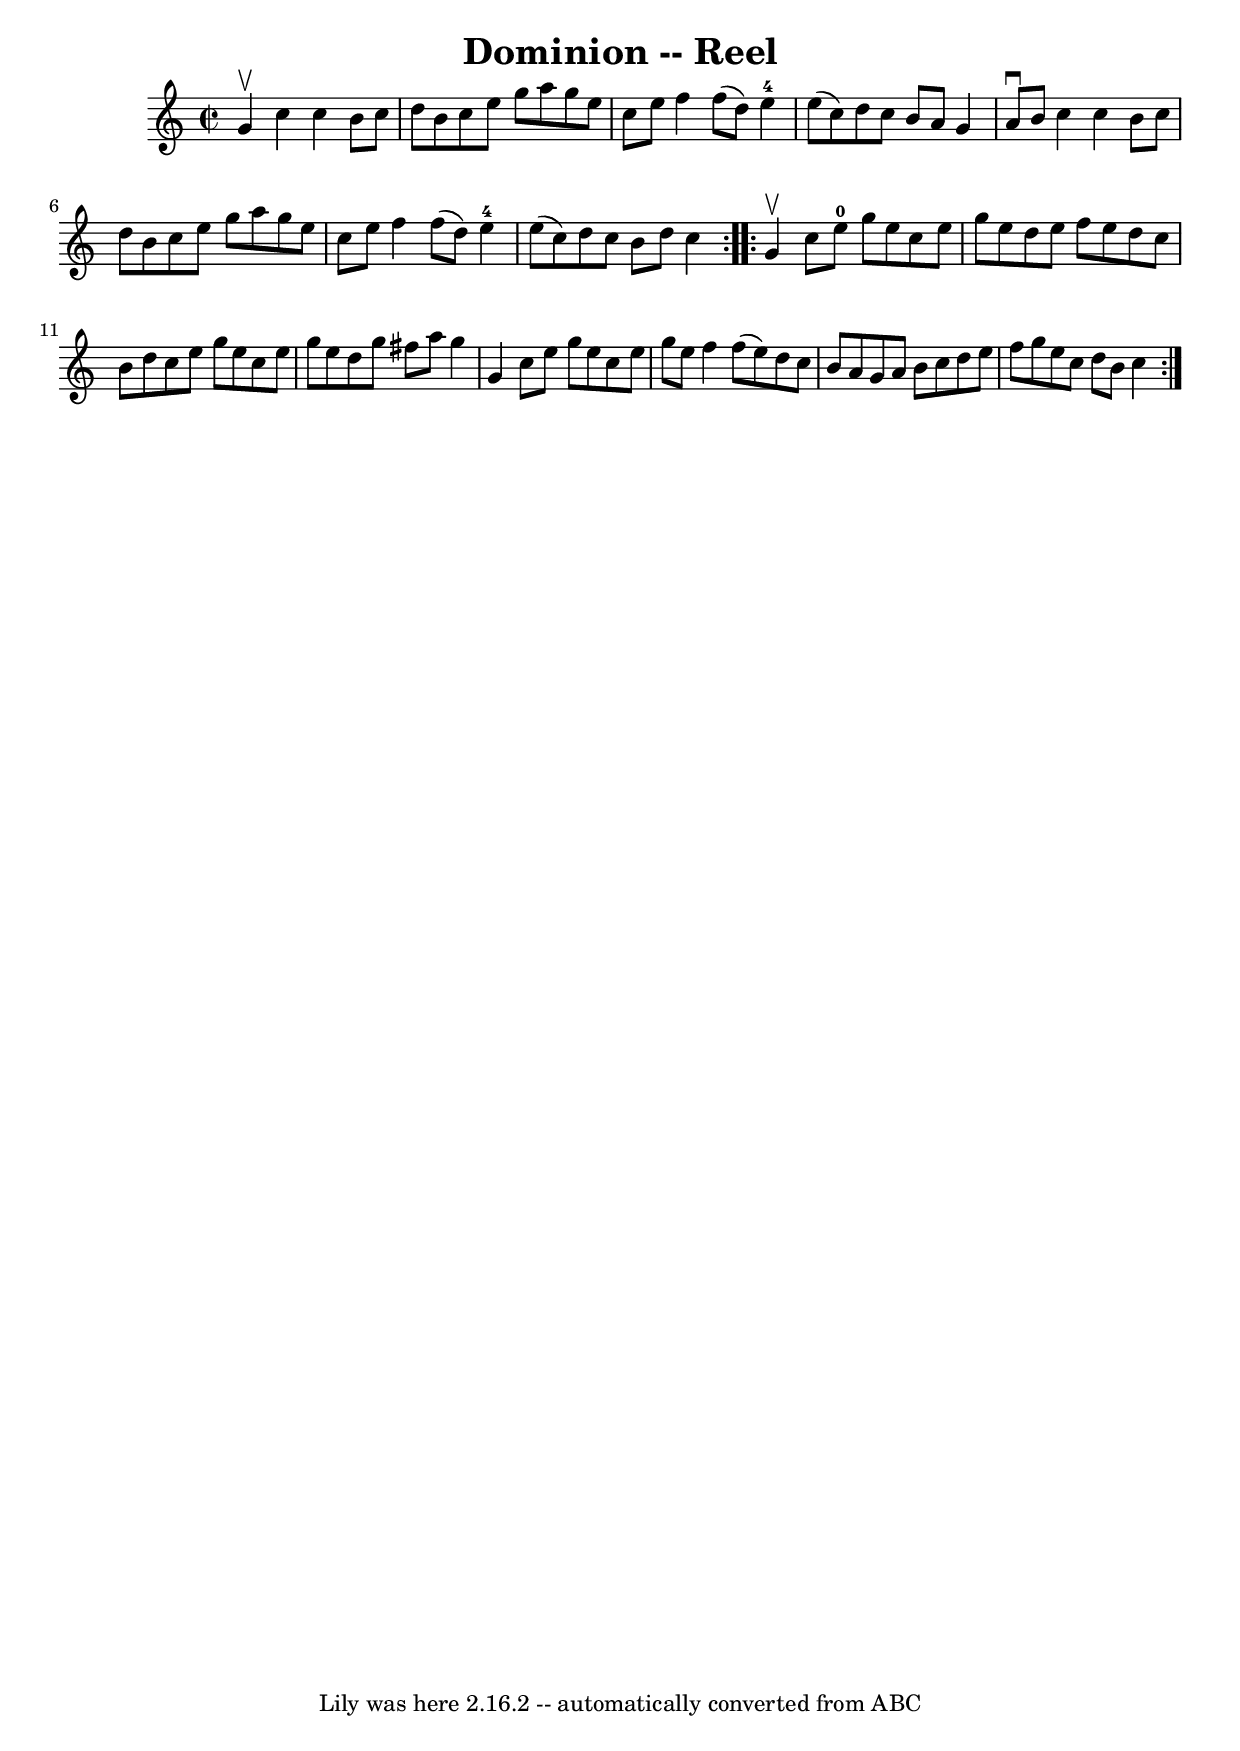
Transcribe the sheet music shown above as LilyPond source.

\version "2.7.40"
\include "Mammoth.ily"
\header {
	%% book = "Ryan's Mammoth Collection"
	crossRefNumber = "1"
	footnotes = "\\\\295"
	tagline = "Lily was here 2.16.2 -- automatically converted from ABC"
	title = "Dominion -- Reel"
}
voicedefault =  {


\repeat volta 2 {
\override Staff.TimeSignature #'style = #'C
 \time 2/2 
\key c \major g'4^\upbow |
 c''4 c''4 b'8 c''8 
 d''8 b'8    |
 c''8 e''8 g''8 a''8 g''8 e''8    
c''8 e''8    |
 f''4 f''8 (d''8) e''4-4 e''8 (
c''8)   |
 d''8 c''8 b'8 a'8 g'4 a'8^\downbow b'8  
  |
 c''4 c''4 b'8 c''8 d''8 b'8    |
 c''8    
e''8 g''8 a''8 g''8 e''8 c''8 e''8    |
 f''4 f''8 
(d''8) e''4-4 e''8 (c''8)   |
 d''8 c''8 b'8 
 d''8 c''4  }     \repeat volta 2 { g'4^\upbow |
 c''8    
e''8-0 g''8 e''8 c''8 e''8 g''8 e''8    |
 d''8    
e''8 f''8 e''8 d''8 c''8 b'8 d''8    |
 c''8 e''8  
 g''8 e''8 c''8 e''8 g''8 e''8    |
 d''8 g''8    
fis''8 a''8 g''4 g'4    |
 c''8 e''8 g''8 e''8    
c''8 e''8 g''8 e''8    |
 f''4 f''8 (e''8) d''8    
c''8 b'8 a'8    |
 g'8 a'8 b'8 c''8 d''8 e''8    
f''8 g''8    |
 e''8 c''8 d''8 b'8 c''4  }   
}

\score{
    <<

	\context Staff="default"
	{
	    \voicedefault 
	}

    >>
	\layout {
	}
	\midi {}
}
